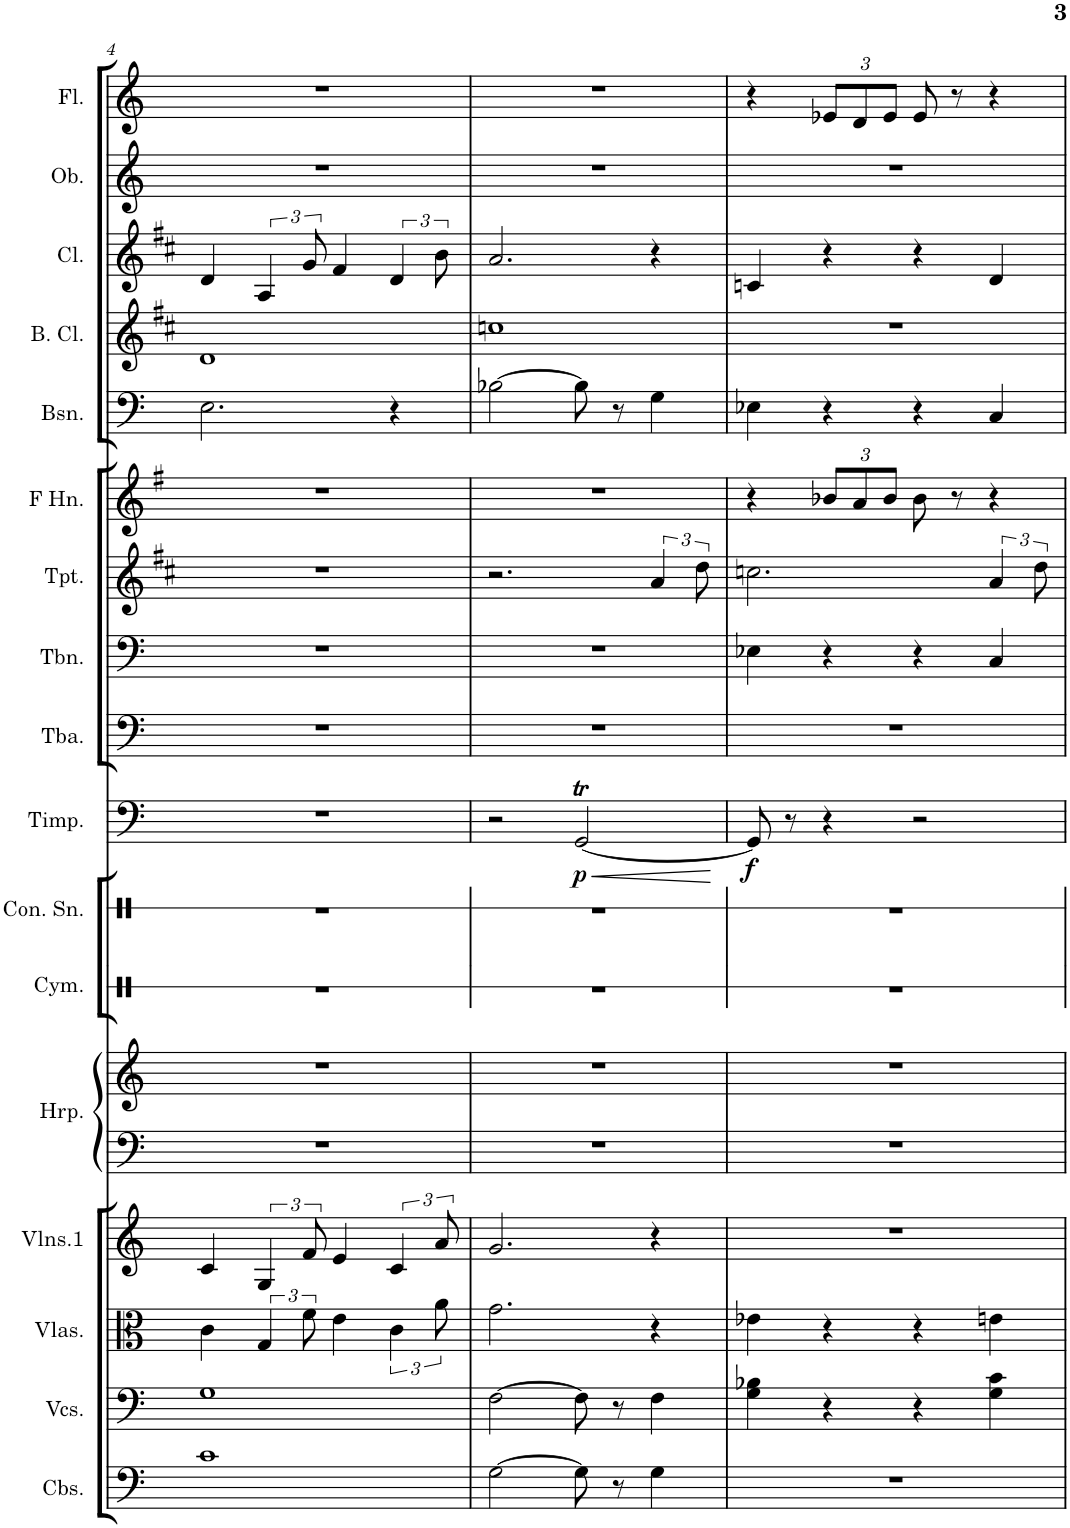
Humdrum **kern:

**kern	**kern	**kern	**kern	**kern	**kern	**kern	**kern	**kern	**dynam	**kern	**kern	**kern	**kern	**kern	**kern	**kern	**kern	**kern
*part17	*part16	*part15	*part14	*part13	*part13	*part12	*part11	*part10	*part10	*part9	*part8	*part7	*part6	*part5	*part4	*part3	*part2	*part1
*staff18	*staff17	*staff16	*staff15	*staff14	*staff13	*staff12	*staff11	*staff10	*staff10	*staff9	*staff8	*staff7	*staff6	*staff5	*staff4	*staff3	*staff2	*staff1
*I"Contrabass Section	*I"Violoncello Section	*I"Viola Section	*I"Violin Section1	*I"Harp	*	*I"Cymbal	*I"Concert Snare Drum	*I"Timpani	*	*I"Tuba	*I"Trombone	*I"Trumpet	*I"French Horn	*I"Bassoon	*I"Bass Clarinet	*I"Clarinet	*I"Oboe	*I"Flute
*I'Cbs.	*I'Vcs.	*I'Vlas.	*I'Vlns.1	*I'Hrp.	*	*I'Cym.	*I'Con. Sn.	*I'Timp.	*	*I'Tba.	*I'Tbn.	*I'Tpt.	*I'F Hn.	*I'Bsn.	*I'B. Cl.	*I'Cl.	*I'Ob.	*I'Fl.
!!LO:PB:g=z
*clefF4	*clefF4	*clefC3	*clefG2	*clefF4	*clefG2	*clefX	*clefX	*clefF4	*	*clefF4	*clefF4	*clefG2	*clefG2	*clefF4	*clefG2	*clefG2	*clefG2	*clefG2
*Trd7c12	*	*	*	*	*	*	*	*	*	*	*	*Trd1c2	*Trd4c7	*	*Trd8c14	*Trd1c2	*	*
*k[]	*k[]	*k[]	*k[]	*k[]	*k[]	*k[]	*k[]	*k[]	*	*k[]	*k[]	*k[f#c#]	*k[f#]	*k[]	*k[f#c#]	*k[f#c#]	*k[]	*k[]
*M4/4	*M4/4	*M4/4	*M4/4	*M4/4	*M4/4	*M4/4	*M4/4	*M4/4	*	*M4/4	*M4/4	*M4/4	*M4/4	*M4/4	*M4/4	*M4/4	*M4/4	*M4/4
=4	=4	=4	=4	=4	=4	=4	=4	=4	=4	=4	=4	=4	=4	=4	=4	=4	=4	=4
1c	1G	4c\	4c/	1r	1r	1r	1r	1r	.	1r	1r	1r	1r	2.E\	1d	4d/	1r	1r
.	.	6G/	6G/	.	.	.	.	.	.	.	.	.	.	.	.	6A/	.	.
.	.	12f\	12f/	.	.	.	.	.	.	.	.	.	.	.	.	12g/	.	.
.	.	4e\	4e/	.	.	.	.	.	.	.	.	.	.	.	.	4f#/	.	.
.	.	6c\	6c/	.	.	.	.	.	.	.	.	.	.	4r	.	6d/	.	.
.	.	12a\	12a/	.	.	.	.	.	.	.	.	.	.	.	.	12b\	.	.
=5	=5	=5	=5	=5	=5	=5	=5	=5	=5	=5	=5	=5	=5	=5	=5	=5	=5	=5
[2G\	[2F\	2.g\	2.g/	1r	1r	1r	1r	2r	.	1r	1r	2.r	1r	[2B-X\	1ccn	2.a/	1r	1r
!	!	!	!	!	!	!	!	!	!LO:HP:b	!	!	!	!	!	!	!	!	!
!	!	!	!	!	!	!	!	!	!LO:DY:n=1:b	!	!	!	!	!	!	!	!	!
8G\]	8F\]	.	.	.	.	.	.	[2GGT/	< p	.	.	.	.	8B-\]	.	.	.	.
8r	8r	.	.	.	.	.	.	.	.	.	.	.	.	8r	.	.	.	.
4G\	4F\	4r	4r	.	.	.	.	.	.	.	.	6a/	.	4G\	.	4r	.	.
.	.	.	.	.	.	.	.	.	.	.	.	12dd\	.	.	.	.	.	.
=6	=6	=6	=6	=6	=6	=6	=6	=6	=6	=6	=6	=6	=6	=6	=6	=6	=6	=6
!	!	!	!	!	!	!	!	!	!LO:DY:b	!	!	!	!	!	!	!	!	!
1r	4G\ 4B-X\	4e-X\	1r	1r	1r	1r	1r	8GG/]	f	1r	4E-X\	2.ccn\	4r	4E-X\	1r	4cn/	1r	4r
.	.	.	.	.	.	.	.	8r	[	.	.	.	.	.	.	.	.	.
*	*	*	*	*	*	*	*	*	*	*	*	*	*Xbrackettup	*	*	*	*	*Xbrackettup
.	4r	4r	.	.	.	.	.	4r	.	.	4r	.	12b-X/L	4r	.	4r	.	12e-X/L
.	.	.	.	.	.	.	.	.	.	.	.	.	12a/	.	.	.	.	12d/
.	.	.	.	.	.	.	.	.	.	.	.	.	12b-/J	.	.	.	.	12e-/J
.	4r	4r	.	.	.	.	.	2r	.	.	4r	.	8b-\	4r	.	4r	.	8e-/
.	.	.	.	.	.	.	.	.	.	.	.	.	8r	.	.	.	.	8r
.	4G\ 4c\	4en\	.	.	.	.	.	.	.	.	4C/	6a/	4r	4C/	.	4d/	.	4r
.	.	.	.	.	.	.	.	.	.	.	.	12dd\	.	.	.	.	.	.
=	=	=	=	=	=	=	=	=	=	=	=	=	=	=	=	=	=	=
*-	*-	*-	*-	*-	*-	*-	*-	*-	*-	*-	*-	*-	*-	*-	*-	*-	*-	*-
